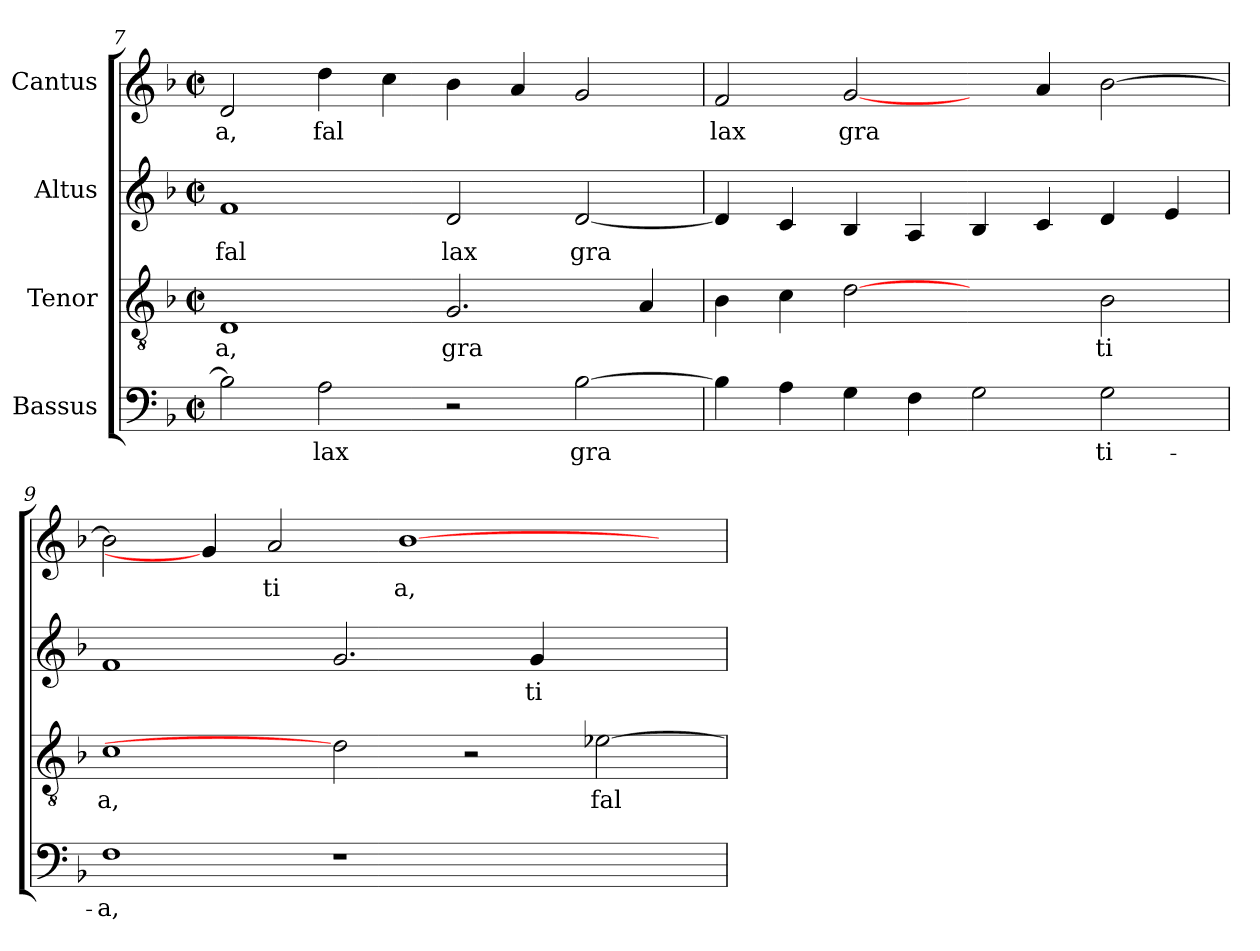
**kern	**text	**kern	**text	**kern	**text	**kern	**text
*part4	*part4	*part3	*part3	*part2	*part2	*part1	*part1
*staff4	*staff4	*staff3	*staff3	*staff2	*staff2	*staff1	*staff1
*I"Bassus	*	*I"Tenor	*	*I"Altus	*	*I"Cantus	*
*clefF4	*	*clefGv2	*	*clefG2	*	*clefG2	*
*k[b-]	*	*k[b-]	*	*k[b-]	*	*k[b-]	*
*F:	*	*F:	*	*F:	*	*F:	*
*M2/2	*	*M2/2	*	*M2/2	*	*M2/2	*
*met(c|)	*	*met(c|)	*	*met(c|)	*	*met(c|)	*
=7	=7	=7	=7	=7	=7	=7	=7
!	!LO:LY:b:cj	!	!LO:LY:b:cj	!	!LO:LY:b:cj	!	!LO:LY:b:cj
2B-\]	--	1D	a,	1f	fal	2d/	a,
!	!LO:LY:b:cj	!	!	!	!	!	!LO:LY:b:cj
2A\	-lax	.	.	.	.	4dd\	fal
!	!	!	!	!	!	!	!LO:LY:b:cj
.	.	.	.	.	.	4cc\	.
!	!	!	!LO:LY:b:cj	!	!LO:LY:b:cj	!	!LO:LY:b:cj
2r	.	2.G/	gra	2d/	lax	4b-\	.
!	!	!	!	!	!	!	!LO:LY:b:cj
.	.	.	.	.	.	4a/	.
!	!LO:LY:b:cj	!	!	!	!LO:LY:b:cj	!	!LO:LY:b:cj
[>2B-\	gra-	.	.	[<2d/	gra	2g/	.
!	!	!	!LO:LY:b:cj	!	!	!	!
.	.	4A/	.	.	.	.	.
=8	=8	=8	=8	=8	=8	=8	=8
!	!LO:LY:b:cj	!	!LO:LY:b:cj	!	!LO:LY:b:cj	!	!LO:LY:b:cj
4B-\]	--	4B-\	.	4d/]	.	2f/	lax
!	!LO:LY:b:cj	!	!LO:LY:b:cj	!	!LO:LY:b:cj	!	!
4A\	--	4c\	.	4c/	.	.	.
!	!LO:LY:b:cj	!	!LO:LY:b:cj	!	!LO:LY:b:cj	!	!LO:LY:b:cj
4G\	--	[2d	.	4B-/	.	[2g/	gra
!	!LO:LY:b:cj	!	!	!	!LO:LY:b:cj	!	!
4F\	--	.	.	4A/	.	.	.
!	!LO:LY:b:cj	!	!	!	!LO:LY:b:cj	!	!
2G\	--	2ryy	.	4B-/	.	4ryy	.
!	!	!	!	!	!LO:LY:b:cj	!	!LO:LY:b:cj
.	.	.	.	4c/	.	4a/	.
!	!LO:LY:b:cj	!	!LO:LY:b:cj	!	!LO:LY:b:cj	!	!LO:LY:b:cj
2G\	-ti-	2B-\	ti	4d/	.	[>2b-\	.
!	!	!	!	!	!LO:LY:b:cj	!	!
.	.	.	.	4e/	.	.	.
=9	=9	=9	=9	=9	=9	=9	=9
!	!LO:LY:b:cj	!	!LO:LY:b:cj	!	!LO:LY:b:cj	!	!LO:LY:b:cj
1F	-a,	1c	a,	1f	.	2b-\]	.
.	.	.	.	.	.	4g/]	.
!	!	!	!	!	!	!	!LO:LY:b:cj
.	.	.	.	.	.	2a/	ti
!	!	!	!	!	!LO:LY:b:cj	!	!
1r	.	2d]	.	2.g/	.	.	.
!	!	!	!	!	!	!	!LO:LY:b:cj
.	.	.	.	.	.	[>1b-	a,
.	.	2r	.	.	.	.	.
!	!	!	!	!	!LO:LY:b:cj	!	!
.	.	.	.	4g/	ti	.	.
!	!	!	!LO:LY:b:cj	!	!	!	!
2ryy	.	[>2e-X\	fal	2ryy	.	.	.
.	.	.	.	.	.	4ryy	.
=	=	=	=	=	=	=	=
*-	*-	*-	*-	*-	*-	*-	*-
